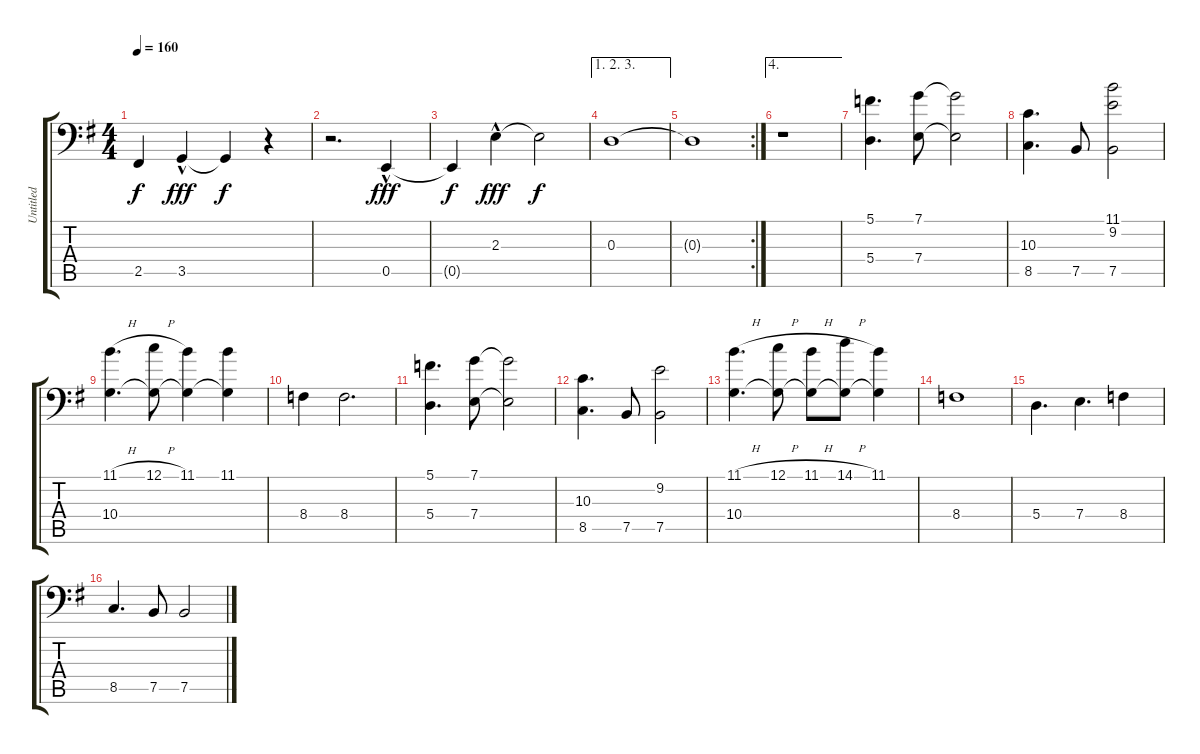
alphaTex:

\track ("Untitled" "Untitled") {instrument electricbassfinger}
\staff {score tabs}
\tuning (C3 G2 D2 A1 E1 B0) {hide}
\ts (4 4)
\tempo 160
\clef f4
\ks g
2.5{t}.4{dy f} 3.5{hac}.4{dy fff} 3.5{t}.4{dy f} r.4 |
r.2{d} 0.5{hac}.4{dy fff} |
0.5{t}.4{dy f} 2.3{hac}.4{dy fff} 2.3{t}.2{dy f} |
\ae (1 2 3)
0.3.1 |
\rc 2
0.3{t}.1 |
\ae 4
r.1 |
(5.1 5.4).4{d} (7.1 7.4).8 (7.1{t} 7.4{t}).2 |
(10.3 8.5).4{d} 7.5.8 (11.1 9.2 7.5).2 |
(11.1{h} 10.4).4{d} (12.1{h} 10.4{t}).8 (11.1 10.4{t}).4 (11.1 10.4{t}).4 |
8.4.4 8.4.2{d} |
(5.1 5.4).4{d} (7.1 7.4).8 (7.1{t} 7.4{t}).2 |
(10.3 8.5).4{d} 7.5.8 (9.2 7.5).2 |
(11.1{h} 10.4).4{d} (12.1{h} 10.4{t}).8 (11.1{h} 10.4{t}).8 (14.1{h} 10.4{t}).8 (11.1 10.4{t}).4 |
8.4.1 |
5.4.4{d} 7.4.4{d} 8.4.4 |
8.5.4{d} 7.5.8 7.5.2
